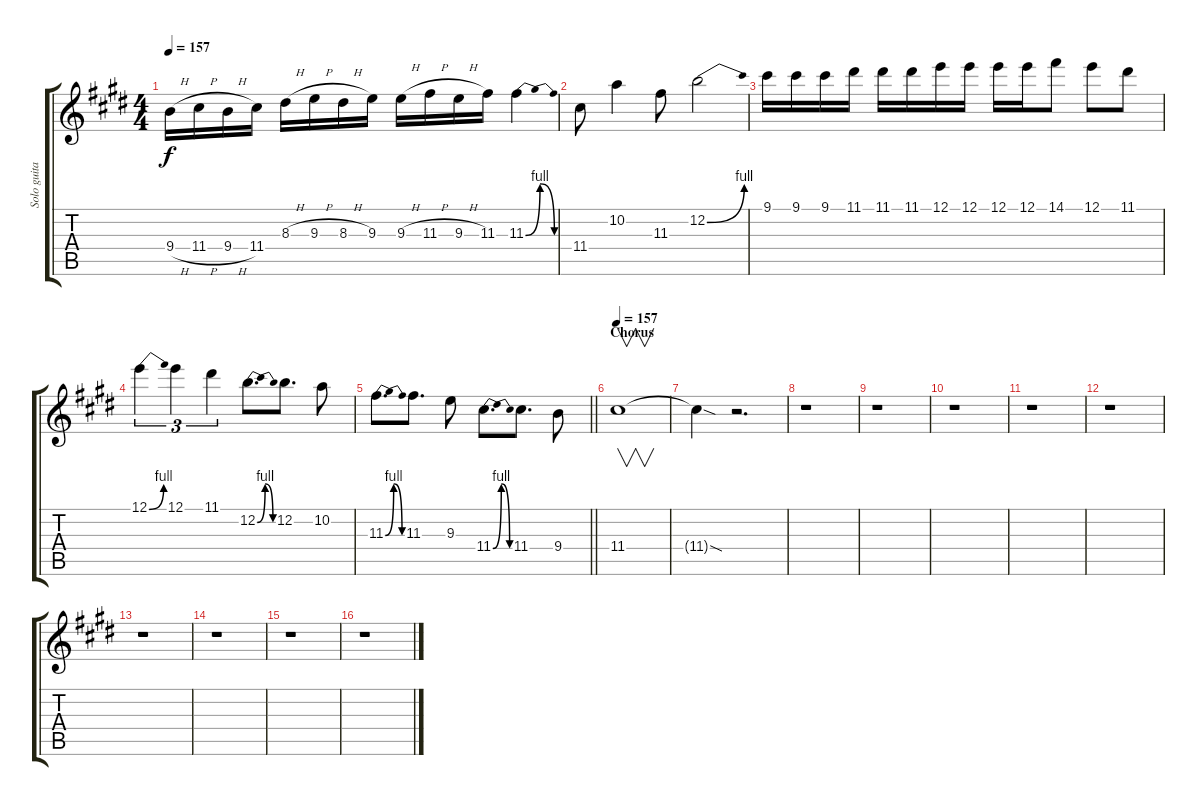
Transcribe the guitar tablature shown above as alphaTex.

\track ("Solo guitar (Andre Olbrich)" "Solo guita") {instrument distortionguitar}
\staff {score tabs}
\tuning (E4 B3 G3 D3 A2 E2) {hide}
\ts (4 4)
\tempo 157
\clef g2
\ks c#minor
9.4{h}.16{dy f} 11.4{h}.16 9.4{h}.16 11.4.16 8.3{h}.16 9.3{h}.16 8.3{h}.16 9.3.16 9.3{h}.16 11.3{h}.16 9.3{h}.16 11.3.16 11.3{be (bendrelease 0 0 15 4 30 4 60 0)}.4 |
11.4.8 10.2.4 11.3.8 12.2{be (bend 0 0 60 4)}.2 |
9.1.16 9.1.16 9.1.16 11.1.16 11.1.16 11.1.16 12.1.16 12.1.16 12.1.16 12.1.16 14.1.8 12.1.8 11.1.8 |
12.1{be (bend 0 0 60 4)}.4{tu (3 2)} 12.1.4{tu (3 2)} 11.1.4{tu (3 2)} 12.2{be (bendrelease 0 0 5 4 30 4 60 0)}.8{d} 12.2.8{d} 10.2.8 |
\barLineRight lightlight
11.3{be (bendrelease 0 0 4 4 30 4 60 0)}.8{d} 11.3.8{d} 9.3.8 11.4{be (bendrelease 0 0 5 4 30 4 60 0)}.8{d} 11.4.8{d} 9.4.8 |
\section ("" "Chorus")
\tempo 157
11.4.1{v} |
11.4{sod t}.4 r.2{d} |
r.1 |
r.1 |
r.1 |
r.1 |
r.1 |
r.1 |
r.1 |
r.1 |
r.1
